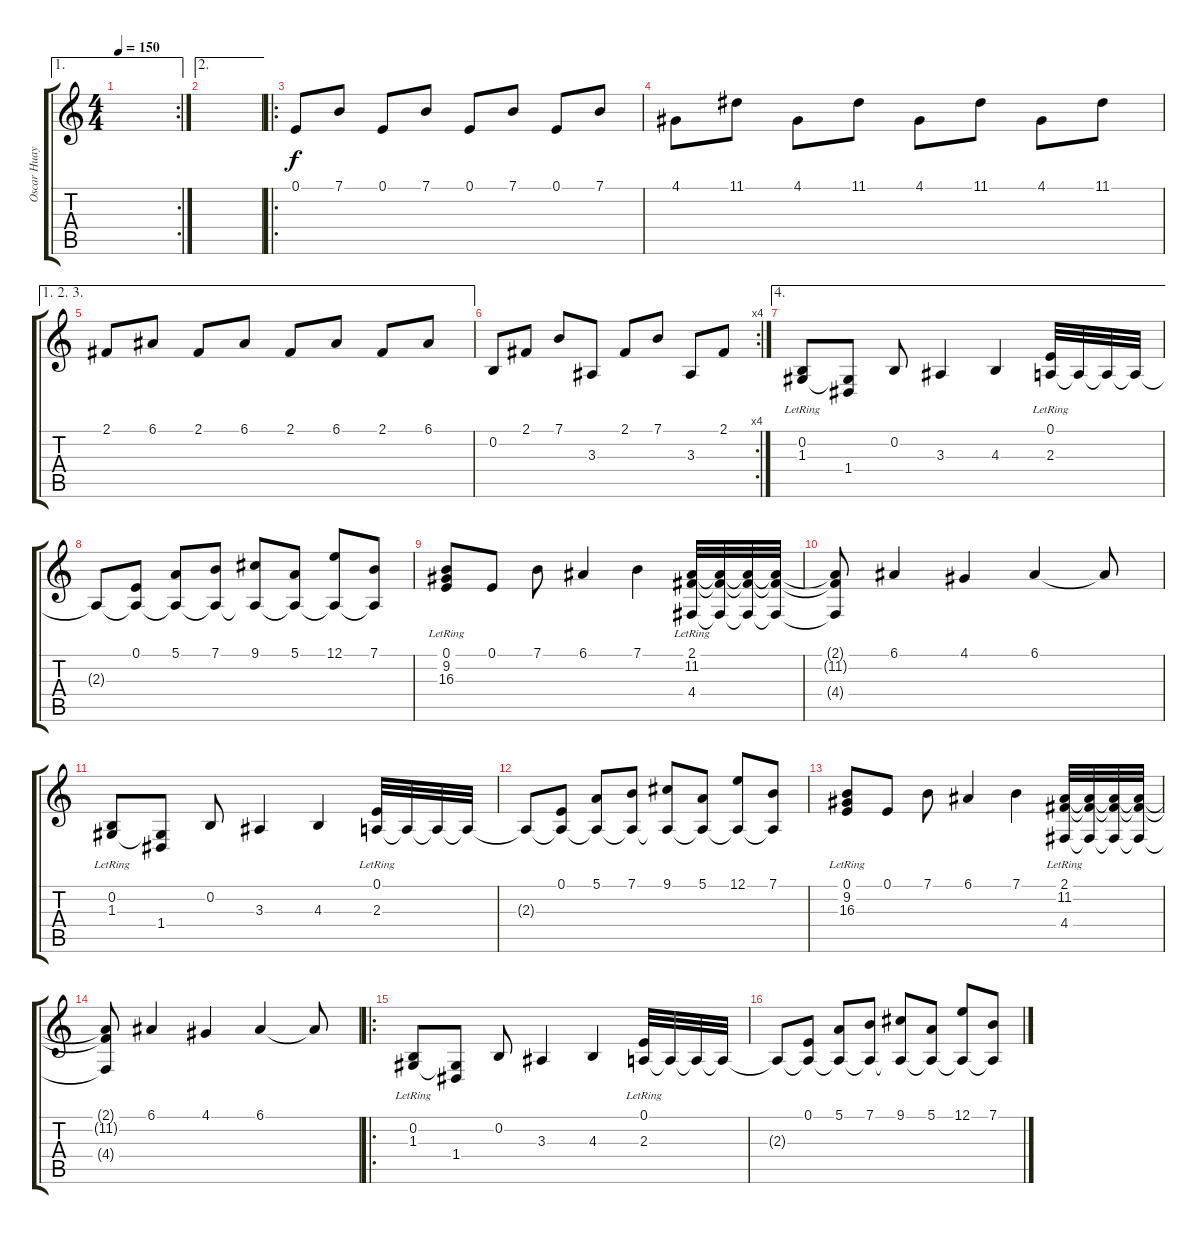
\track ("Oscar Huayon (piano)" "Oscar Huay") {instrument acousticgrandpiano}
\staff {score tabs}
\tuning (E4 B3 G3 D3 A2 E2) {hide}
\ae 1
\rc 2
\ts (4 4)
\tempo 150
\clef g2
\ks c
|
\ae 2
|
\ro
0.1.8 7.1.8 0.1.8 7.1.8 0.1.8 7.1.8 0.1.8 7.1.8 |
4.1.8 11.1.8 4.1.8 11.1.8 4.1.8 11.1.8 4.1.8 11.1.8 |
\ae (1 2 3)
2.1.8 6.1.8 2.1.8 6.1.8 2.1.8 6.1.8 2.1.8 6.1.8 |
\rc 4
0.2.8 2.1.8 7.1.8 3.3.8 2.1.8 7.1.8 3.3.8 2.1.8 |
\ae 4
(0.2 1.3{lr}).8 (1.3{t} 1.4).8 0.2.8 3.3.4 4.3.4 (0.1{lr} 2.3{lr}).32 2.3{t}.32 2.3{t}.32 2.3{t}.32 |
2.3{t}.8 (0.1 2.3{t}).8 (5.1 2.3{t}).8 (7.1 2.3{t}).8 (9.1 2.3{t}).8 (5.1 2.3{t}).8 (12.1 2.3{t}).8 (7.1 2.3{t}).8 |
(0.1{lr} 9.2{lr} 16.3{lr}).8 0.1.8 7.1.8 6.1.4 7.1.4 (2.1{lr} 11.2{lr} 4.4{lr}).32 (2.1{t} 11.2{t} 4.4{t}).32 (2.1{t} 11.2{t} 4.4{t}).32 (2.1{t} 11.2{t} 4.4{t}).32 |
(2.1{t} 11.2{t} 4.4{t}).8 6.1.4 4.1.4 6.1.4 6.1{t}.8 |
(0.2 1.3{lr}).8 (1.3{t} 1.4).8 0.2.8 3.3.4 4.3.4 (0.1{lr} 2.3{lr}).32 2.3{t}.32 2.3{t}.32 2.3{t}.32 |
2.3{t}.8 (0.1 2.3{t}).8 (5.1 2.3{t}).8 (7.1 2.3{t}).8 (9.1 2.3{t}).8 (5.1 2.3{t}).8 (12.1 2.3{t}).8 (7.1 2.3{t}).8 |
(0.1{lr} 9.2{lr} 16.3{lr}).8 0.1.8 7.1.8 6.1.4 7.1.4 (2.1{lr} 11.2{lr} 4.4{lr}).32 (2.1{t} 11.2{t} 4.4{t}).32 (2.1{t} 11.2{t} 4.4{t}).32 (2.1{t} 11.2{t} 4.4{t}).32 |
(2.1{t} 11.2{t} 4.4{t}).8 6.1.4 4.1.4 6.1.4 6.1{t}.8 |
\ro
(0.2 1.3{lr}).8 (1.3{t} 1.4).8 0.2.8 3.3.4 4.3.4 (0.1{lr} 2.3{lr}).32 2.3{t}.32 2.3{t}.32 2.3{t}.32 |
2.3{t}.8 (0.1 2.3{t}).8 (5.1 2.3{t}).8 (7.1 2.3{t}).8 (9.1 2.3{t}).8 (5.1 2.3{t}).8 (12.1 2.3{t}).8 (7.1 2.3{t}).8
